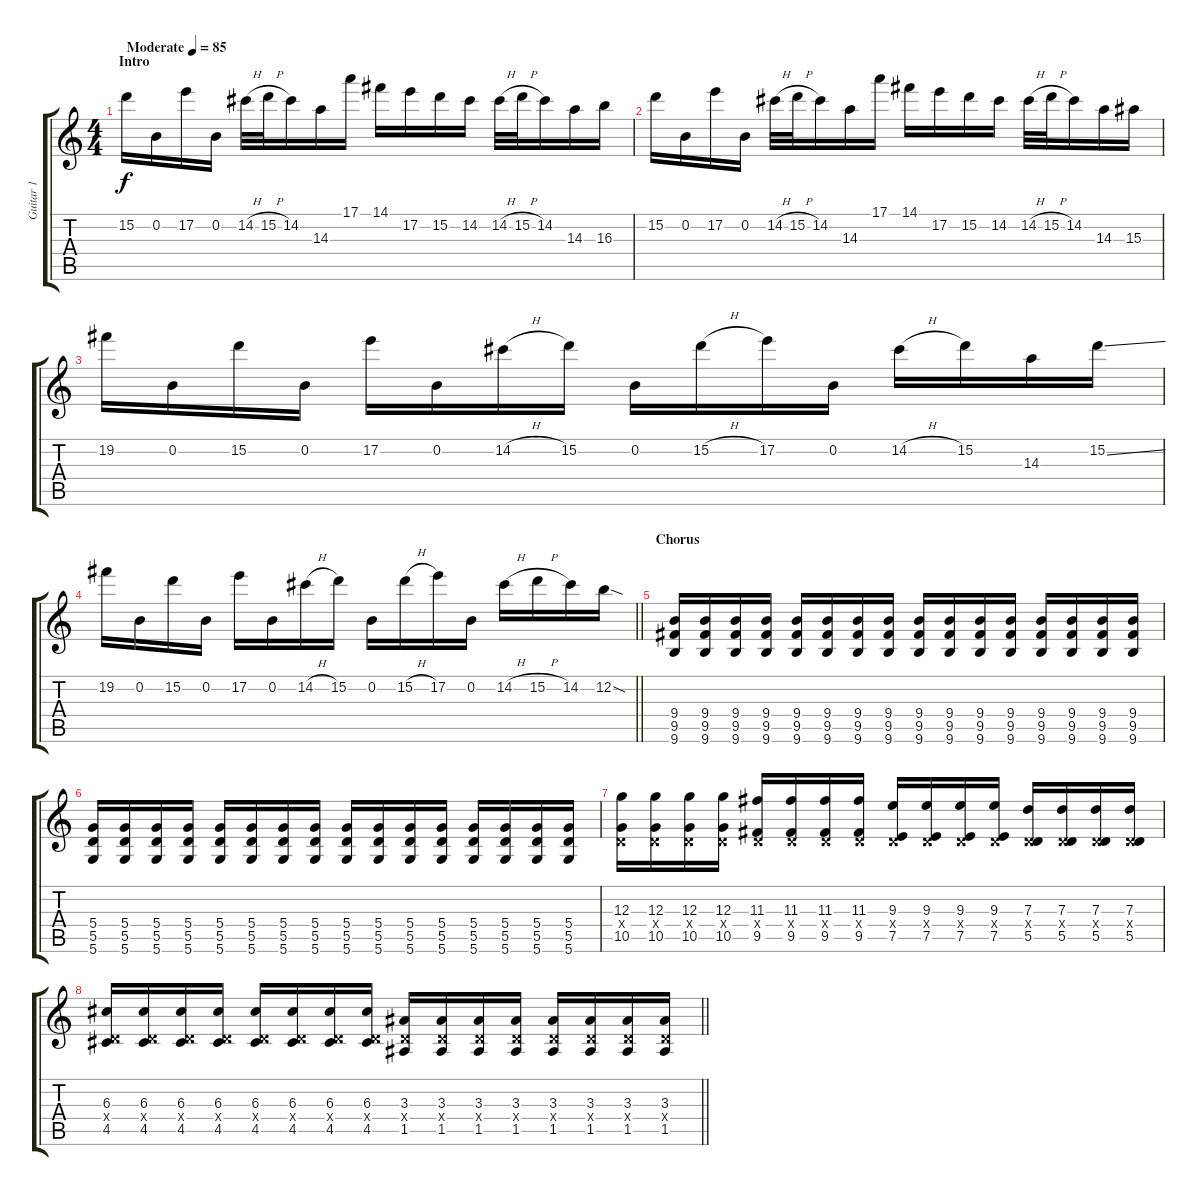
\track ("Guitar 1" "Guitar 1") {instrument distortionguitar}
\staff {score tabs}
\tuning (E4 B3 G3 D3 A2 D2) {hide}
\ts (4 4)
\section ("" "Intro")
\tempo (85 "Moderate")
\clef g2
\ks c
15.2.16{dy f instrument distortionguitar} 0.2.16 17.2.16 0.2.16 14.2{h}.32 15.2{h}.32 14.2.16 14.3.16 17.1.16 14.1.16 17.2.16 15.2.16 14.2.16 14.2{h}.32 15.2{h}.32 14.2.16 14.3.16 16.3.16 |
15.2.16 0.2.16 17.2.16 0.2.16 14.2{h}.32 15.2{h}.32 14.2.16 14.3.16 17.1.16 14.1.16 17.2.16 15.2.16 14.2.16 14.2{h}.32 15.2{h}.32 14.2.16 14.3.16 15.3.16 |
19.2.16 0.2.16 15.2.16 0.2.16 17.2.16 0.2.16 14.2{h}.16 15.2.16 0.2.16 15.2{h}.16 17.2.16 0.2.16 14.2{h}.16 15.2.16 14.3.16 15.2{ss}.16 |
\barLineRight lightlight
19.2.16 0.2.16 15.2.16 0.2.16 17.2.16 0.2.16 14.2{h}.16 15.2.16 0.2.16 15.2{h}.16 17.2.16 0.2.16 14.2{h}.16 15.2{h}.16 14.2.16 12.2{sod}.16 |
\section ("" "Chorus")
(9.4 9.5 9.6).16 (9.4 9.5 9.6).16 (9.4 9.5 9.6).16 (9.4 9.5 9.6).16 (9.4 9.5 9.6).16 (9.4 9.5 9.6).16 (9.4 9.5 9.6).16 (9.4 9.5 9.6).16 (9.4 9.5 9.6).16 (9.4 9.5 9.6).16 (9.4 9.5 9.6).16 (9.4 9.5 9.6).16 (9.4 9.5 9.6).16 (9.4 9.5 9.6).16 (9.4 9.5 9.6).16 (9.4 9.5 9.6).16 |
(5.4 5.5 5.6).16 (5.4 5.5 5.6).16 (5.4 5.5 5.6).16 (5.4 5.5 5.6).16 (5.4 5.5 5.6).16 (5.4 5.5 5.6).16 (5.4 5.5 5.6).16 (5.4 5.5 5.6).16 (5.4 5.5 5.6).16 (5.4 5.5 5.6).16 (5.4 5.5 5.6).16 (5.4 5.5 5.6).16 (5.4 5.5 5.6).16 (5.4 5.5 5.6).16 (5.4 5.5 5.6).16 (5.4 5.5 5.6).16 |
(12.3 0.4{x} 10.5).16 (12.3 0.4{x} 10.5).16 (12.3 0.4{x} 10.5).16 (12.3 0.4{x} 10.5).16 (11.3 0.4{x} 9.5).16 (11.3 0.4{x} 9.5).16 (11.3 0.4{x} 9.5).16 (11.3 0.4{x} 9.5).16 (9.3 0.4{x} 7.5).16 (9.3 0.4{x} 7.5).16 (9.3 0.4{x} 7.5).16 (9.3 0.4{x} 7.5).16 (7.3 0.4{x} 5.5).16 (7.3 0.4{x} 5.5).16 (7.3 0.4{x} 5.5).16 (7.3 0.4{x} 5.5).16 |
\barLineRight lightlight
(6.3 0.4{x} 4.5).16 (6.3 0.4{x} 4.5).16 (6.3 0.4{x} 4.5).16 (6.3 0.4{x} 4.5).16 (6.3 0.4{x} 4.5).16 (6.3 0.4{x} 4.5).16 (6.3 0.4{x} 4.5).16 (6.3 0.4{x} 4.5).16 (3.3 0.4{x} 1.5).16 (3.3 0.4{x} 1.5).16 (3.3 0.4{x} 1.5).16 (3.3 0.4{x} 1.5).16 (3.3 0.4{x} 1.5).16 (3.3 0.4{x} 1.5).16 (3.3 0.4{x} 1.5).16 (3.3 0.4{x} 1.5).16
